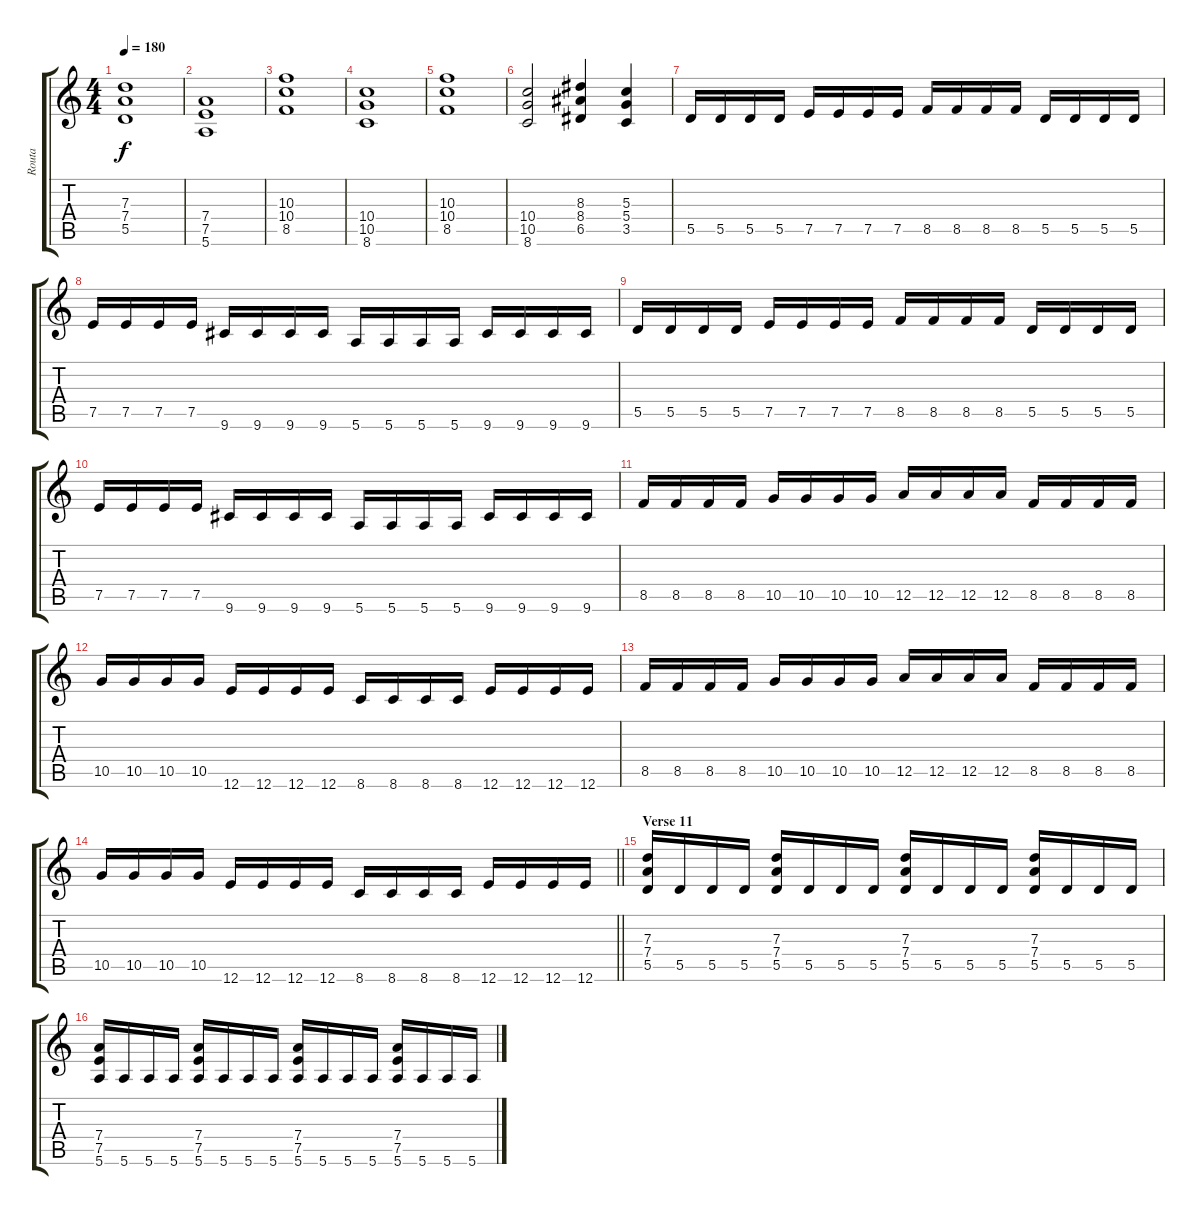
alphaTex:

\track ("Routa" "Routa") {instrument distortionguitar}
\staff {score tabs}
\tuning (E4 B3 G3 D3 A2 E2) {hide}
\ts (4 4)
\tempo 180
\clef g2
\ks c
(7.3 7.4 5.5).1{dy f} |
(7.4 7.5 5.6).1 |
(10.3 10.4 8.5).1 |
(10.4 10.5 8.6).1 |
(10.3 10.4 8.5).1 |
(10.4 10.5 8.6).2 (8.3 8.4 6.5).4 (5.3 5.4 3.5).4 |
5.5.16 5.5.16 5.5.16 5.5.16 7.5.16 7.5.16 7.5.16 7.5.16 8.5.16 8.5.16 8.5.16 8.5.16 5.5.16 5.5.16 5.5.16 5.5.16 |
7.5.16 7.5.16 7.5.16 7.5.16 9.6.16 9.6.16 9.6.16 9.6.16 5.6.16 5.6.16 5.6.16 5.6.16 9.6.16 9.6.16 9.6.16 9.6.16 |
5.5.16 5.5.16 5.5.16 5.5.16 7.5.16 7.5.16 7.5.16 7.5.16 8.5.16 8.5.16 8.5.16 8.5.16 5.5.16 5.5.16 5.5.16 5.5.16 |
7.5.16 7.5.16 7.5.16 7.5.16 9.6.16 9.6.16 9.6.16 9.6.16 5.6.16 5.6.16 5.6.16 5.6.16 9.6.16 9.6.16 9.6.16 9.6.16 |
8.5.16 8.5.16 8.5.16 8.5.16 10.5.16 10.5.16 10.5.16 10.5.16 12.5.16 12.5.16 12.5.16 12.5.16 8.5.16 8.5.16 8.5.16 8.5.16 |
10.5.16 10.5.16 10.5.16 10.5.16 12.6.16 12.6.16 12.6.16 12.6.16 8.6.16 8.6.16 8.6.16 8.6.16 12.6.16 12.6.16 12.6.16 12.6.16 |
8.5.16 8.5.16 8.5.16 8.5.16 10.5.16 10.5.16 10.5.16 10.5.16 12.5.16 12.5.16 12.5.16 12.5.16 8.5.16 8.5.16 8.5.16 8.5.16 |
\barLineRight lightlight
10.5.16 10.5.16 10.5.16 10.5.16 12.6.16 12.6.16 12.6.16 12.6.16 8.6.16 8.6.16 8.6.16 8.6.16 12.6.16 12.6.16 12.6.16 12.6.16 |
\section ("" "Verse 11")
(7.3 7.4 5.5).16{instrument distortionguitar} 5.5.16 5.5.16 5.5.16 (7.3 7.4 5.5).16 5.5.16 5.5.16 5.5.16 (7.3 7.4 5.5).16 5.5.16 5.5.16 5.5.16 (7.3 7.4 5.5).16 5.5.16 5.5.16 5.5.16 |
(7.4 7.5 5.6).16 5.6.16 5.6.16 5.6.16 (7.4 7.5 5.6).16 5.6.16 5.6.16 5.6.16 (7.4 7.5 5.6).16 5.6.16 5.6.16 5.6.16 (7.4 7.5 5.6).16 5.6.16 5.6.16 5.6.16
